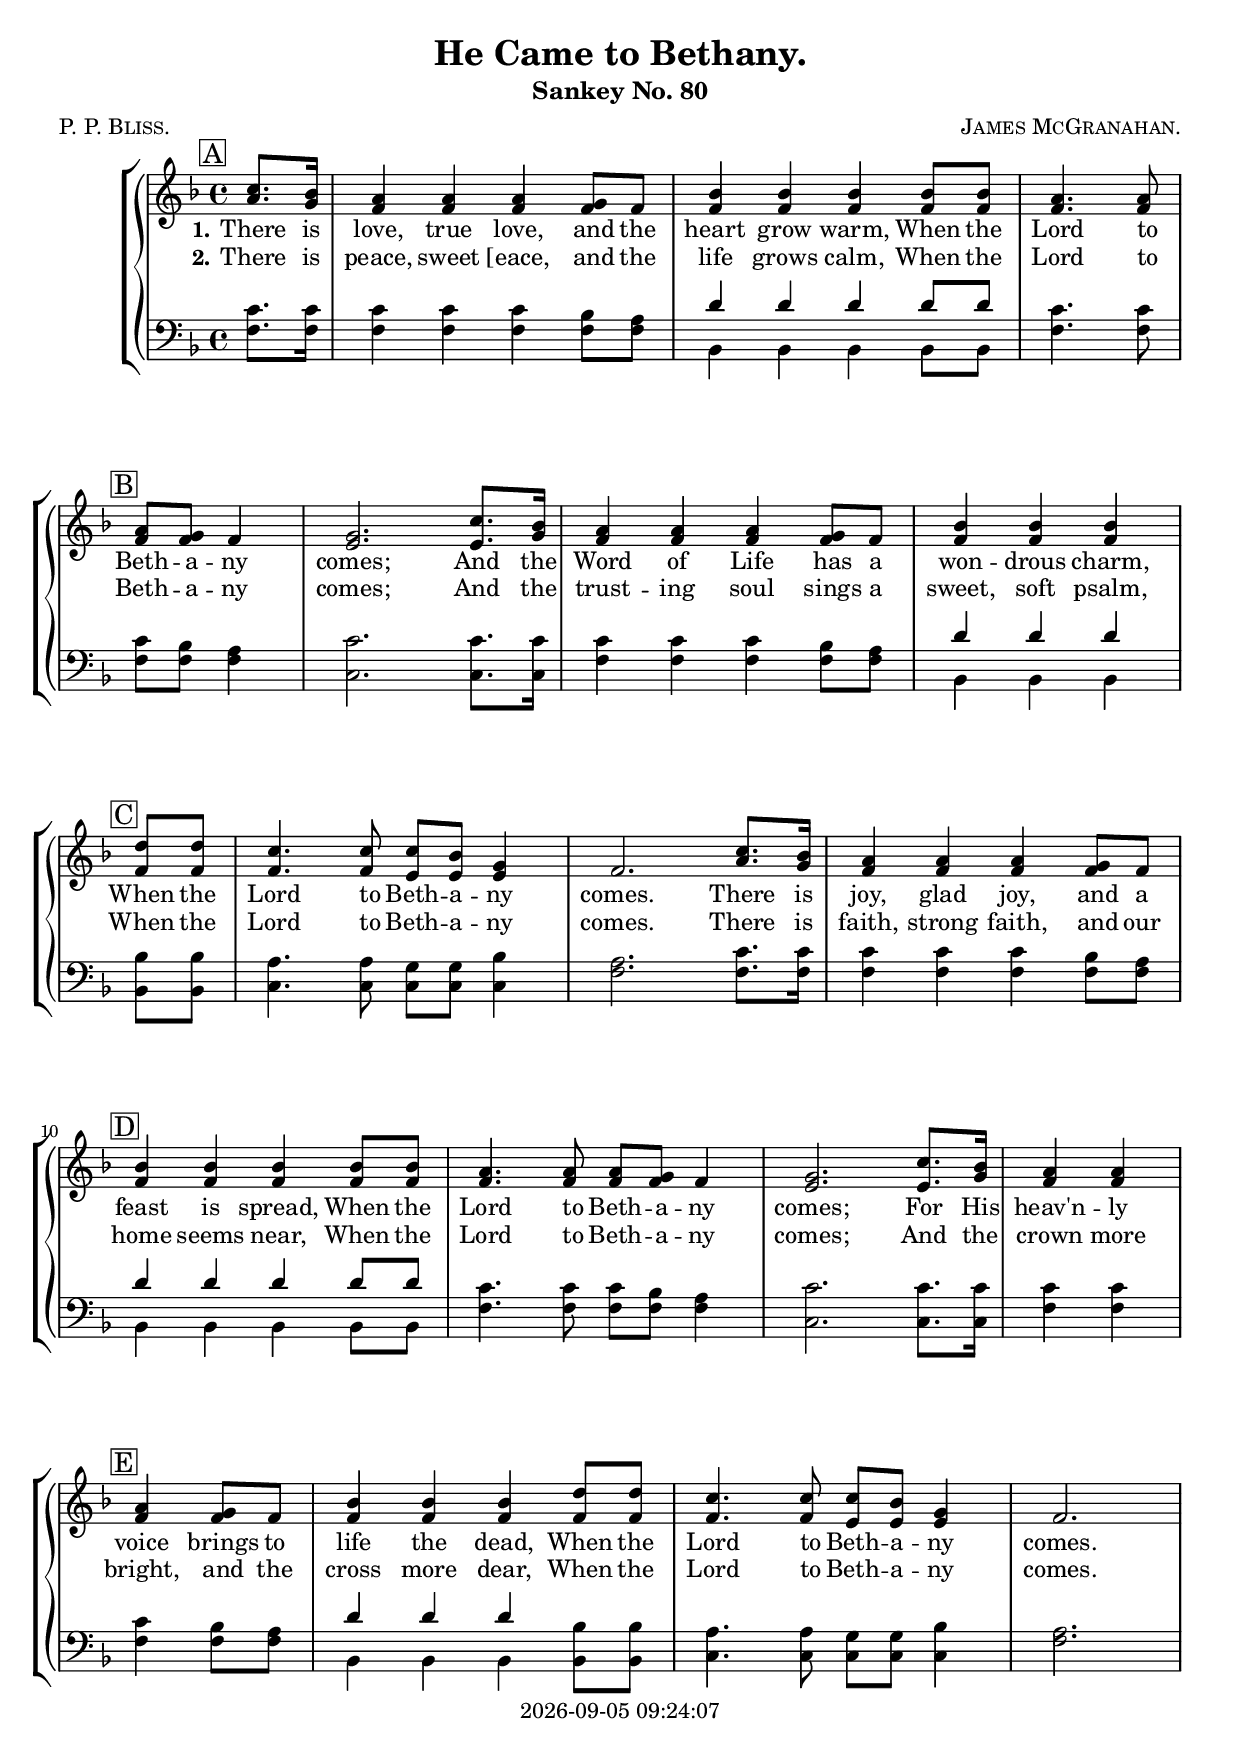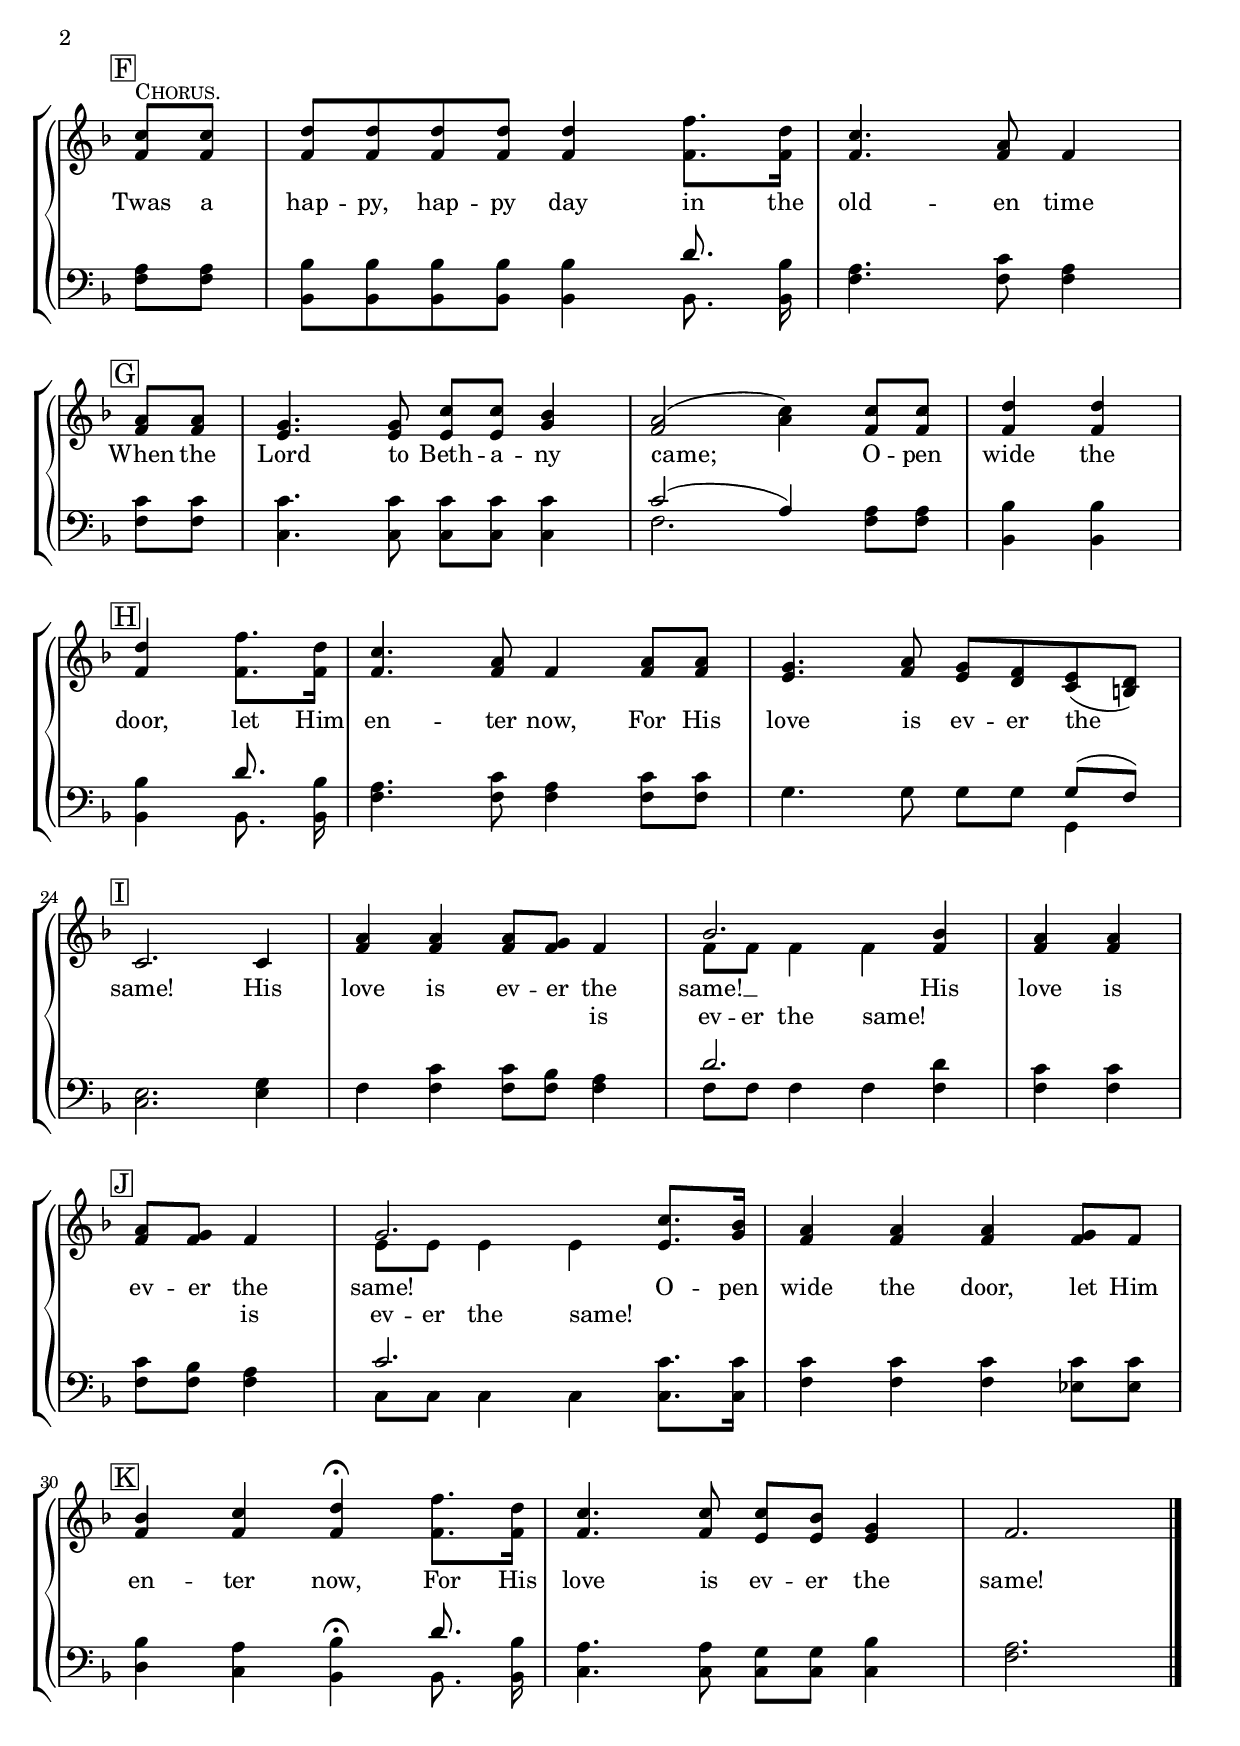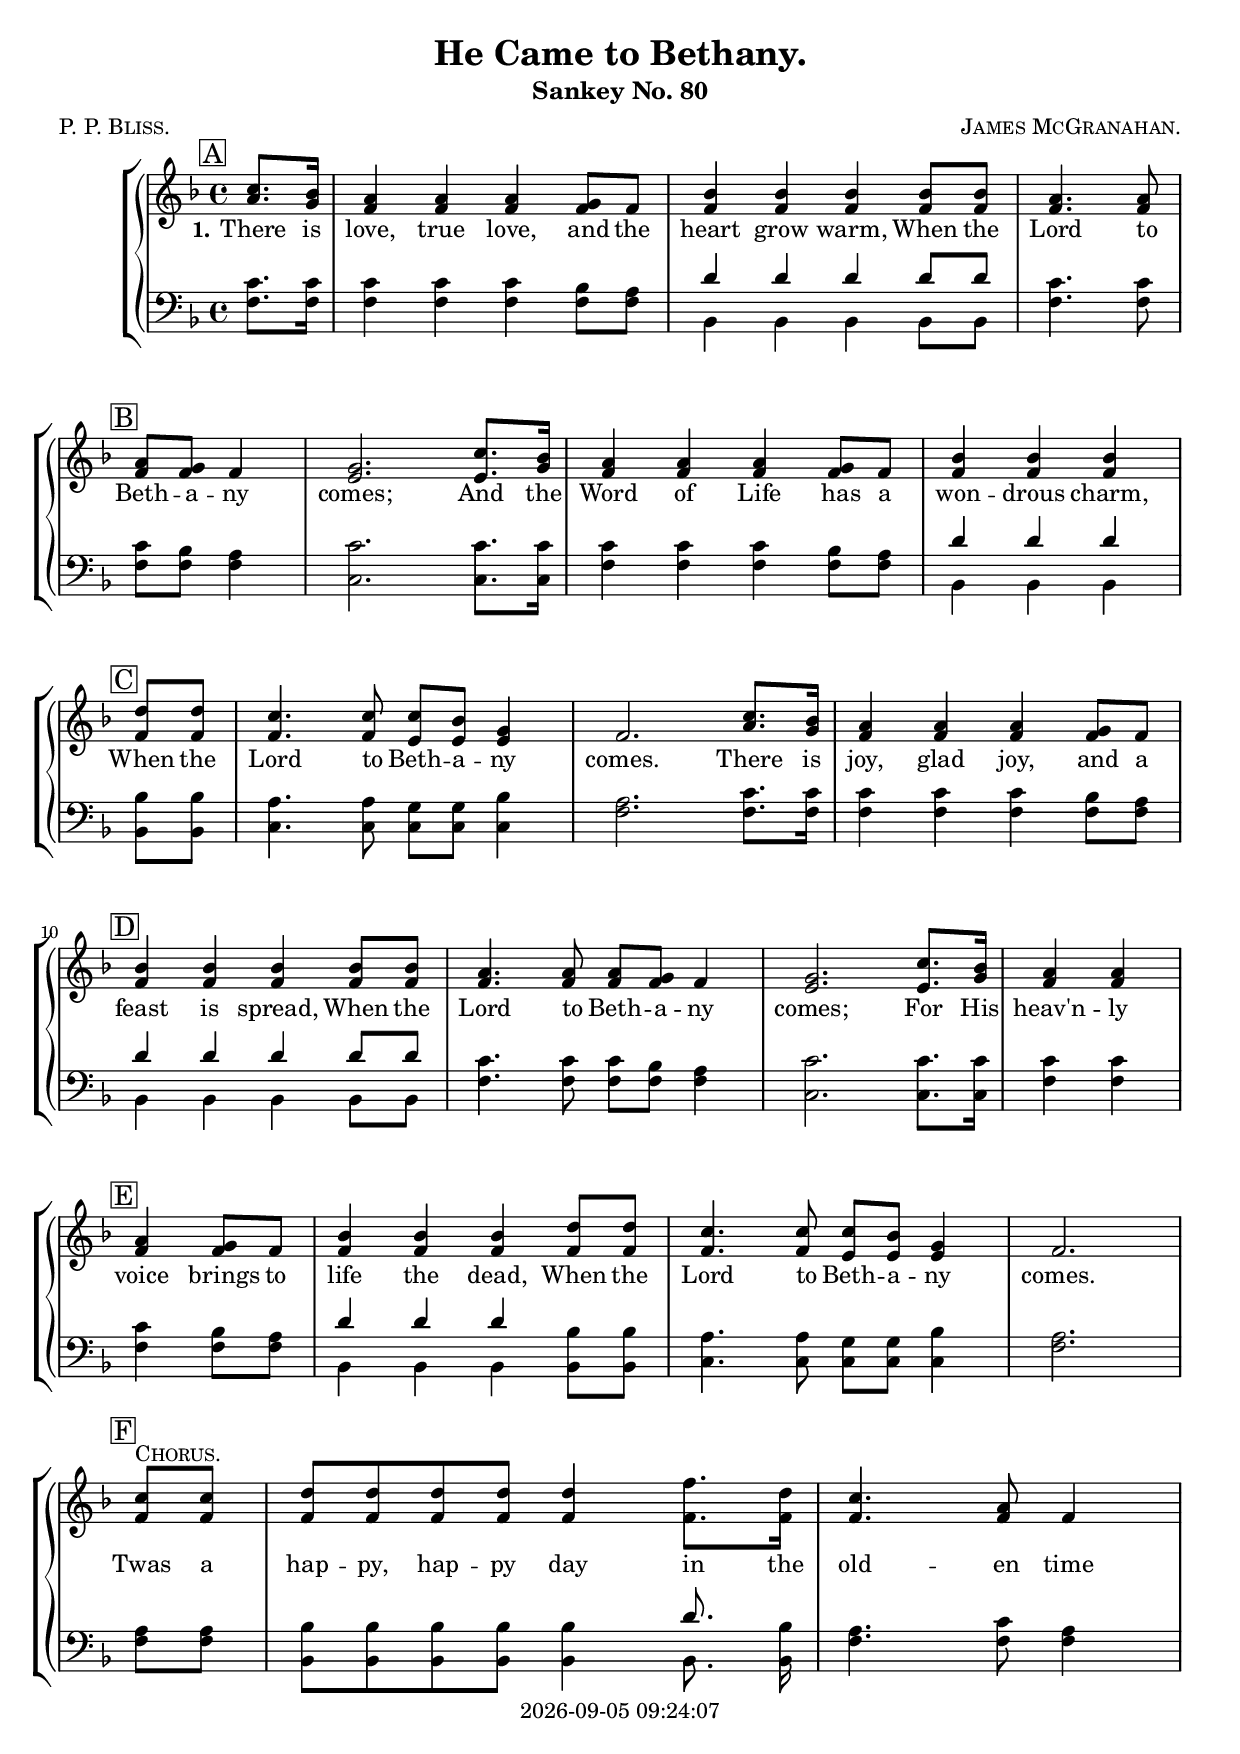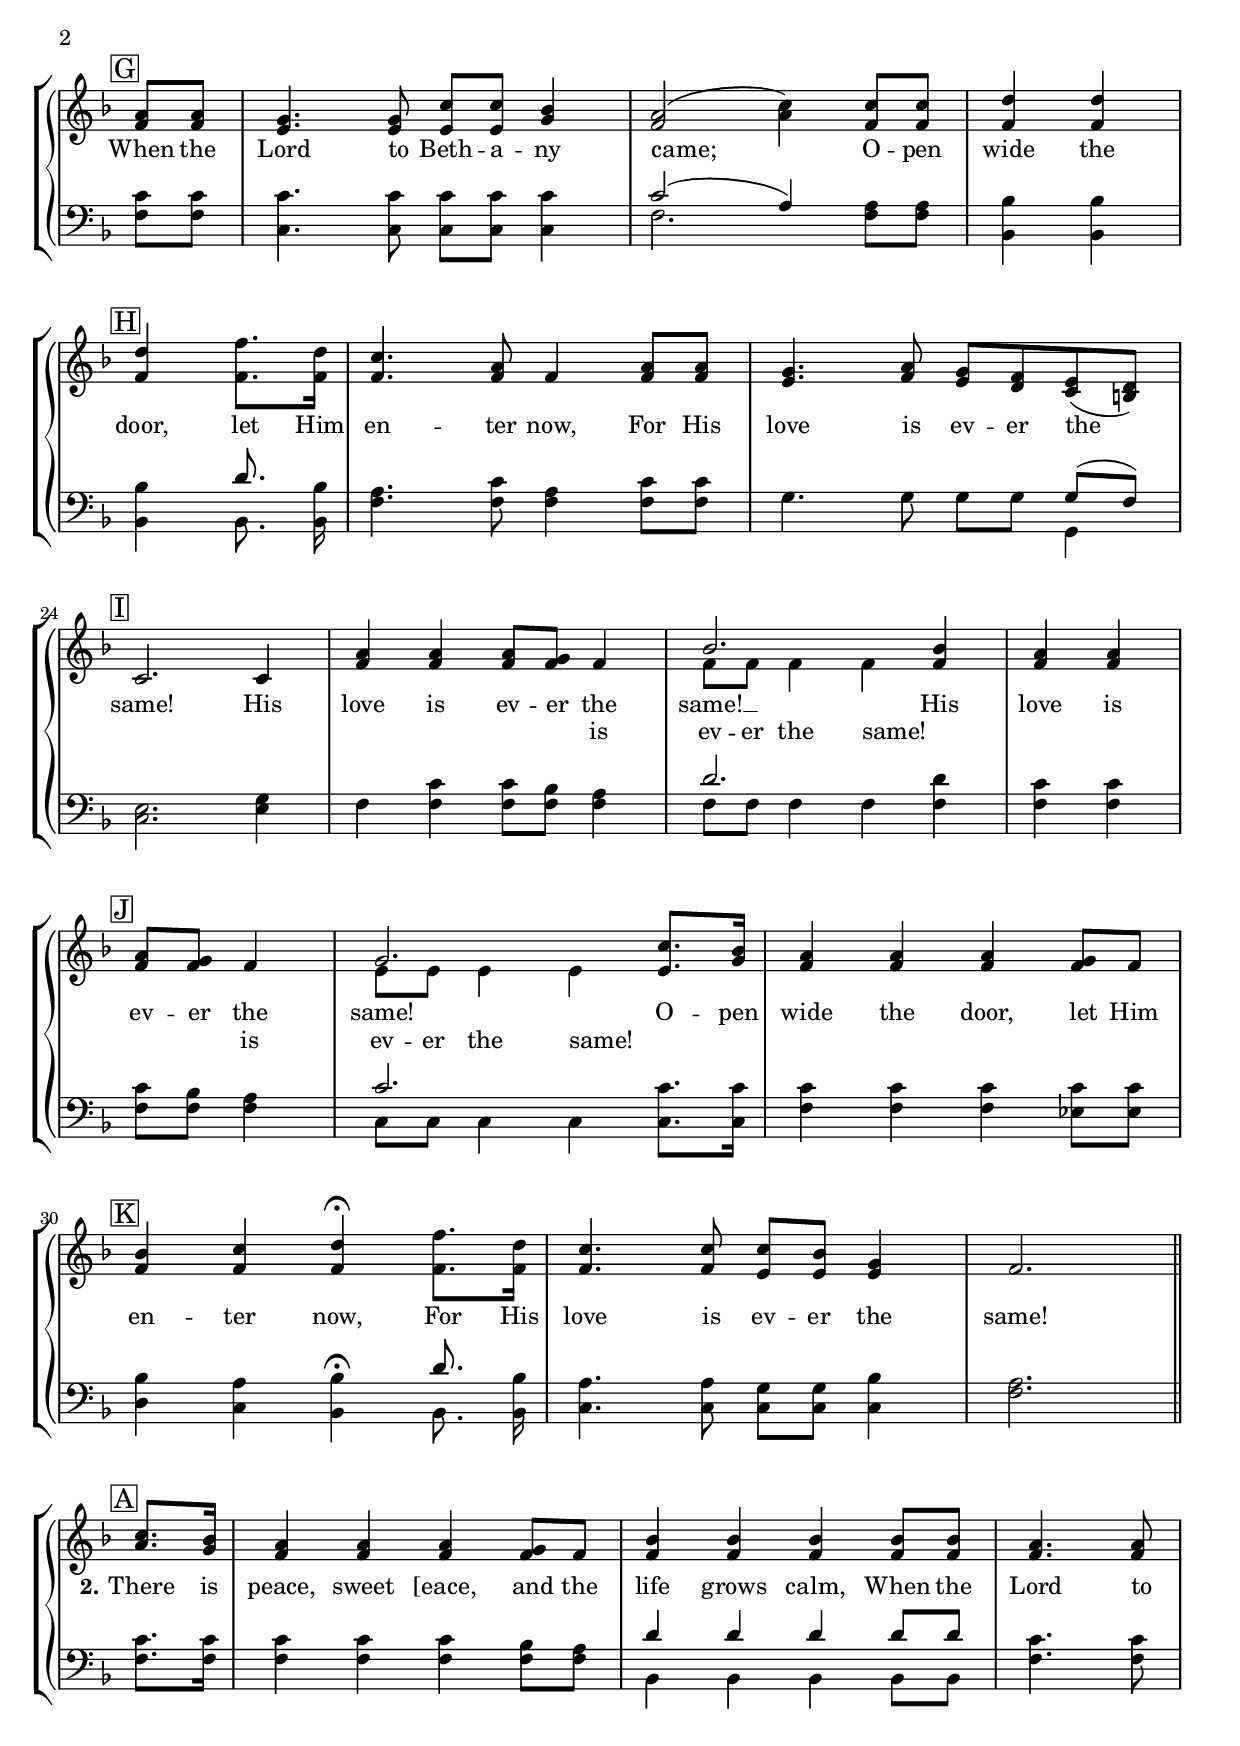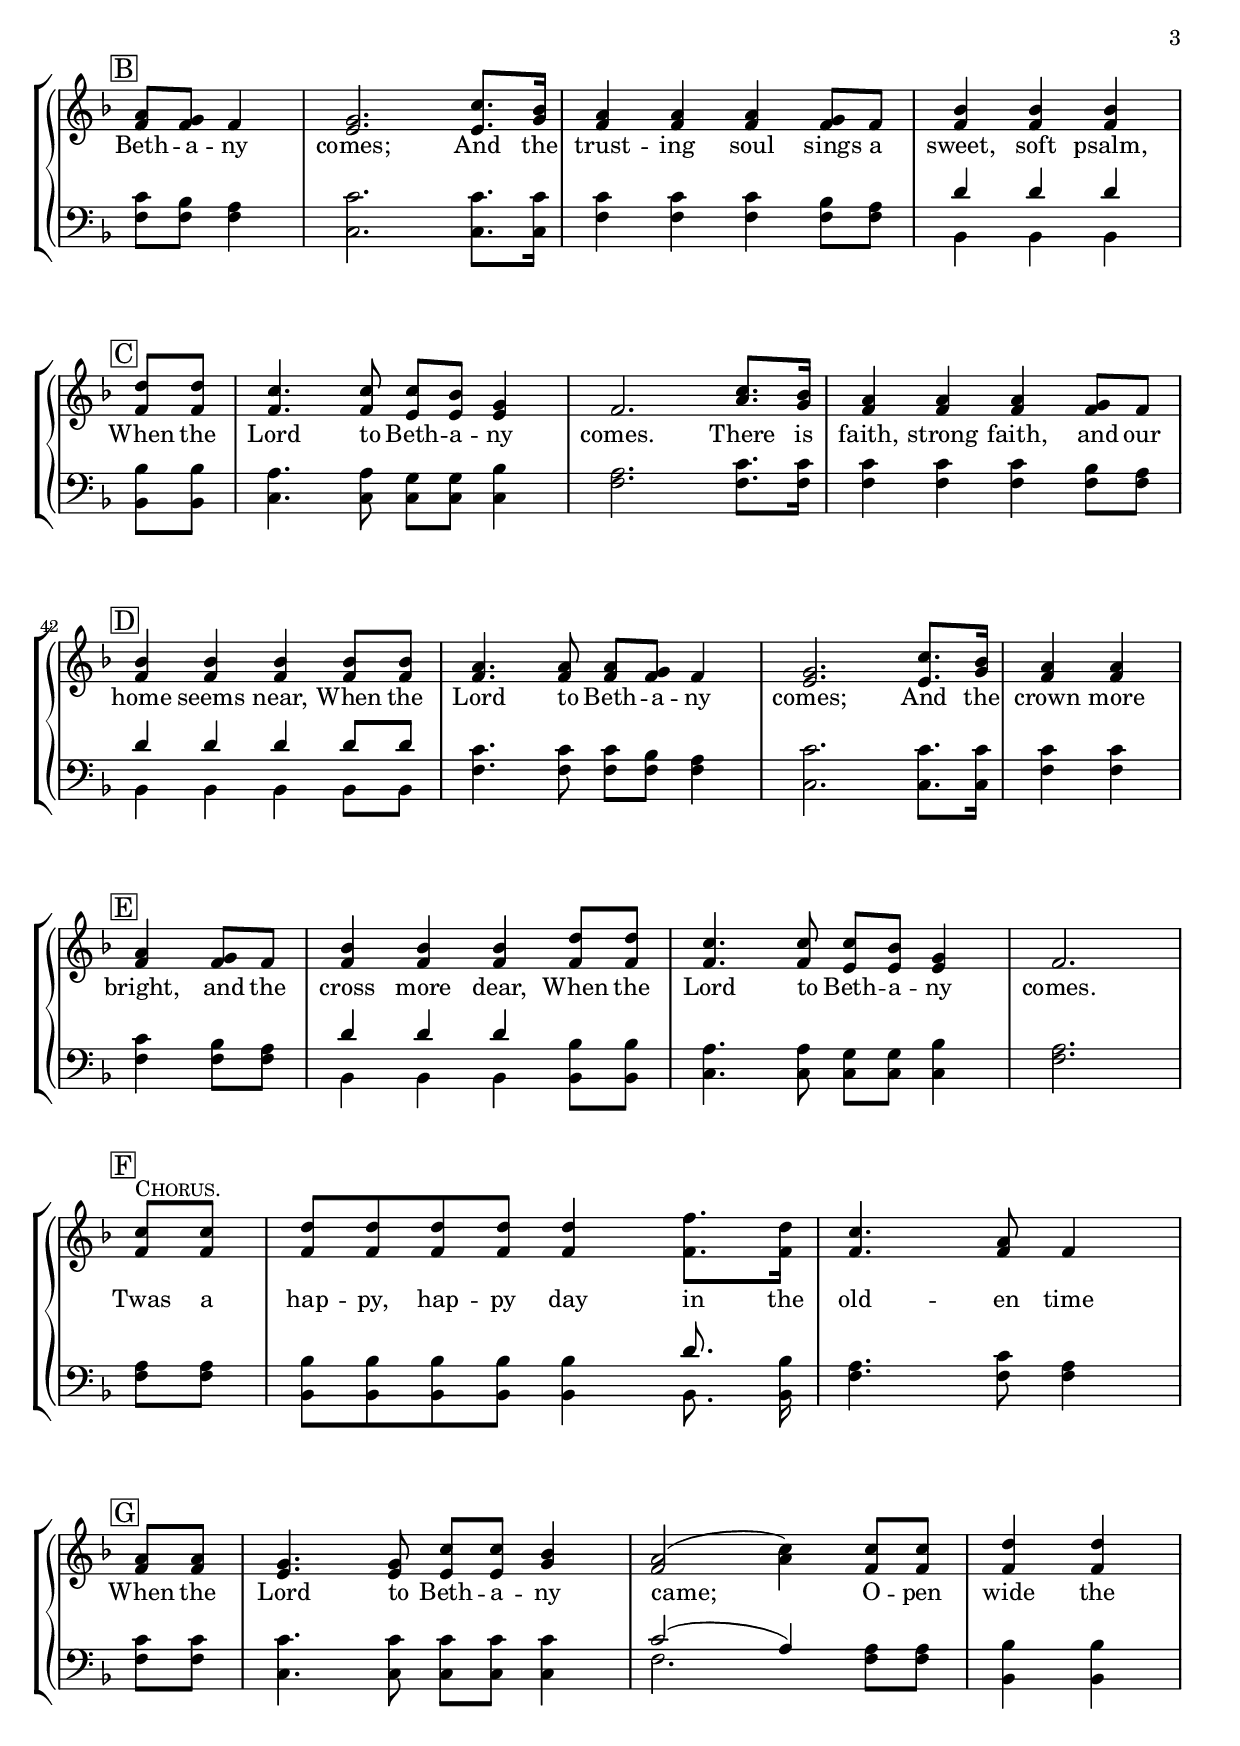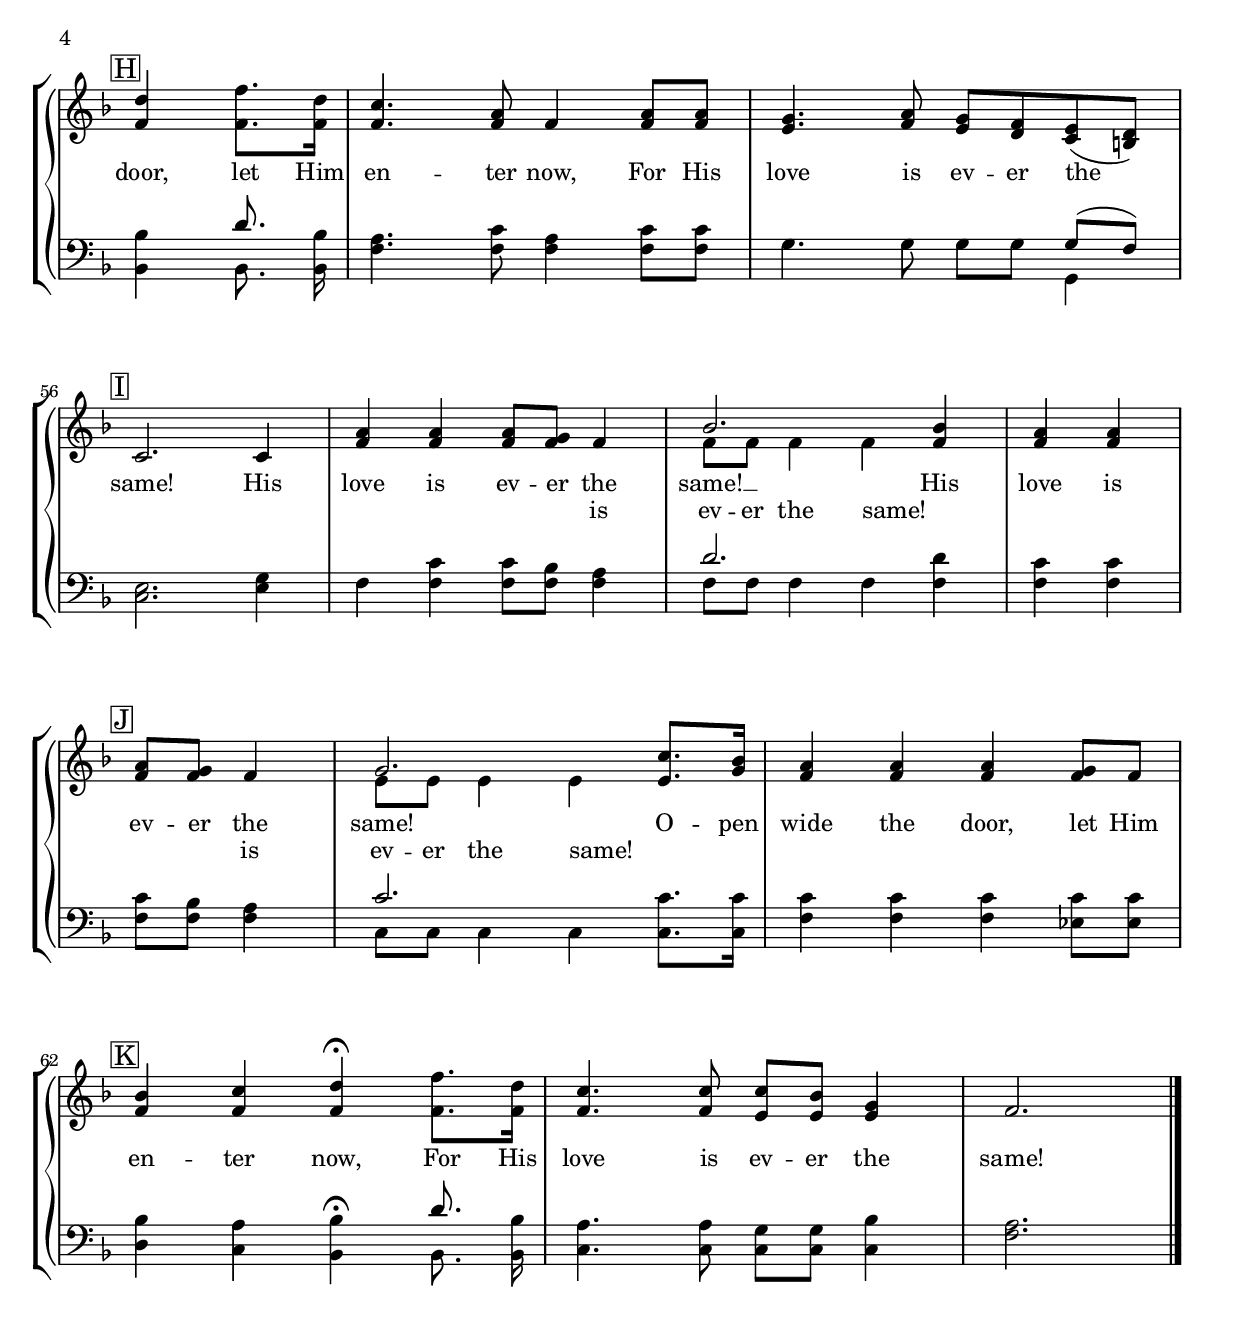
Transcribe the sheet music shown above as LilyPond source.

\version "2.22.0"

\include "articulate.ly"

today = #(strftime "%Y-%m-%d %H:%M:%S" (localtime (current-time)))

\header {
% centered at top
%  dedication  = "dedication"
  title       = "He Came to Bethany."
  subtitle    = "Sankey No. 80"
%  instrument  = "instrument"
  
% arrangement of following lines:
%
%  poet    composer
%  meter   arranger
%  piece       opus

  composer    = \markup\smallCaps "James McGranahan."
%  arranger    = "arranger"
%  opus        = "opus"

  poet        = \markup\smallCaps "P. P. Bliss."

% centered at bottom
% tagline     = "tagline" % default lilypond version
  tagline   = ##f
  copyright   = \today
}

#(set-global-staff-size 19)

global = {
  \key f \major
  \time 4/4
  \partial 4
}

RehearsalTrack = {
% \set Score.currentBarNumber = #5
% \mark \markup { \circle "1a" }
  \mark \markup { \box "A" } s4 s1*2 s2
  \mark \markup { \box "B" } s2 s1*2 s2.
  \mark \markup { \box "C" } s4 s1*3
  \mark \markup { \box "D" } s1*3 s2
  \mark \markup { \box "E" } s2 s1*2 s2.
  \mark \markup { \box "F" } s4 s1 s2.
  \mark \markup { \box "G" } s4 s1*2 s2
  \mark \markup { \box "H" } s2 s1*2
  \mark \markup { \box "I" } s1*3 s2
  \mark \markup { \box "J" } s2 s1*2
  \mark \markup { \box "K" } s1*2 s2.
}

TempoTrack = {
  \set Score.tempoHideNote = ##t
  \tempo 4=120
  s4
  s1*29
  s2 \tempo 4=40 s4 \tempo 4=120 s4
  s1
  s2.
}

soprano = \relative {
  c''8. bes16
  a4 4 4 g8 f
  bes4 4 4 8 8
  a4. 8 \bar "|" \break \partial 2 a8 g f4
  g2. c8. bes16 % B
  a4 a a g8 f
  bes4 4 4 \bar "|" \break \partial 4 d8 d
  c4. 8 8 bes g4 % C
  f2. c'8. bes16
  a4 4 4 g8 f \break
  bes4 4 4 8 8 % D
  a4. 8 8 g f4
  g2. c8. bes16
  a4 4 \bar "|" \break \partial 2 a4 g8 f
  bes4 4 4 d8 8 % E
  c4. 8 8 bes g4
  f2. \bar "|" \break \partial 4 c'8^\markup\smallCaps Chorus. c
  d8 8 8 8 4 f8. d16 % F
  c4. a8 f4 \bar "|" \break \partial 4 a8 a
  g4. 8 c c bes4 % G
  a2(c4) 8 8
  d4 d \bar "|" \break \partial 2 d4 f8. d16
  c4. a8 f4 a8 a % H
  g4. a8 g f e(d) \break
  c2. c4 % I
  a'4 4 8 g f4
  bes2. 4
  a4 a \bar "|" \break \partial 2 a8 g f4
  g2. c8. bes16 % J
  a4 a a g8 f \break
  bes4 c d\fermata f8. d16 % K
  c4. 8 8 bes g4
  f2.
}

alto = \relative {
  a'8. g16
  f4 4 4 8 8
  f4 4 4 8 8
  f4. 8 8 8 4
  e2. 8. g16 % B
  f4 4 4 8 8
  f4 4 4 8 8
  f4. 8 e8 8 4 % C
  f2. a8. g16
  f4 4 4 8 8
  f4 4 4 8 8 % D
  f4. 8 8 8 4
  e2. 8. g16
  f4 4 4 8 8
  f4 4 4 8 8
  f4. 8 e8 8 4
  f2. 8 8
  f8 8 8 8 4 8. 16 % F
  f4. 8 4 8 8
  e4. 8 8 8 g4 % G
  f2(a4) f8 f
  f4 4 4 8. 16
  f4. 8 4 8 8 % H
  e4. f8 e d c(b)
  c2. 4
  f4 4 8 8 4 % I
  f8 8 4 4 4
  f4 4 8 8 4
  e8 8 4 4 8. g16 % J
  f4 4 4 8 8
  f4 4 4\fermata 8. 16 % K
  f4. 8 e e e4
  f2.
}

tenor = \relative {
  c'8. 16
  c4 4 4 bes8 a
  d4 4 4 8 8
  c4. 8 8 bes a4
  c2. 8. 16 % B
  c4 4 4 bes8 a
  d4 4 4 bes8 8
  a4. 8 g8 8 bes4 % C
  a2. c8. 16
  c4 4 4 bes8 a
  d4 4 4 8 8 % D
  c4. 8 8 bes a4
  c2. 8. 16
  c4 4 4 bes8 a
  d4 4 4 bes8 8 % E
  a4. 8 g8 8 bes4
  a2. 8 8
  bes8 8 8 8 4 d8. bes16 % F
  a4. c8 a4 c8 8
  c4. 8 8 8 4 % G
  c2(a4) 8 8
  bes4 4 4 d8. bes16
  a4. c8 a4 c8 8 % H
  g4. 8 8 8 8(f)
  e2. g4 % I
  f4 c'4 8 bes a4
  d2. 4
  c4 4 8 bes a4
  c2. 8. 16 % J
  c4 4 4 8 8
  bes4 a bes\fermata d8. bes16 % K
  a4. 8 g g bes4
  a2.
}

bass= \relative {
  f8. 16
  f4 4 4 8 8
  bes,4 4 4 8 8
  f'4. 8 8 8 4
  c2. 8. 16 % B
  f4 4 4 8 8
  bes,4 4 4 8 8
  c4. 8 8 8 4 % C
  f2. 8. 16
  f4 4 4 8 8
  bes,4 4 4 8 8 % D
  f'4. 8 8 8 4
  c2. 8. 16
  f4 4 4 8 8
  bes,4 4 4 8 8 % E
  c4. 8 8 8 4
  f2. 8 8
  bes,8 8 8 8 4 8. 16 % F
  f'4. 8 4 8 8
  c4. 8 8 8 4 % % G
  f2. 8 8
  bes,4 4 4 8. 16
  f'4. 8 4 8 8 % H
  g4. 8 8 8 g,4
  c2. e4 % I
  f4 4 8 8 4
  f8 8 4 4 4
  f4 4 8 8 4
  c8 8 4 4 8. 16 % J
  f4 4 4 ees8 8
  d4 c bes\fermata 8. 16 % K
  c4. 8 8 8 4
  f2.
}

chorus = \lyricmode {
  Twas a hap -- py, hap -- py day in the old -- en time
  When the Lord to Beth -- a -- ny came;
  O -- pen wide the door, let Him en -- ter now,
  For His love is ev -- er the same!
  His love is ev -- er the same! __
  His love is ev -- er the same!
  O -- pen wide the door, let Him en -- ter now,
  For His love is ev -- er the same!
}

altchorus = \lyricmode {
  _ _ _ _ _ _ _ _ _ _
  _ _ _ _ _ _ _ _ _ _
  _ _ _ _ _ _ _ _ _ _
  _ _ _ _ _ _ _ _ _ _
  _ _ _ _ _ _ _ _ _ _
  _ _ _ _ _ _ _ _ _ _
  _ _ _ _ _ _ _ _ _ _
  _ _ _ _ _ _ _ _ _ _
  _ _ _ _ _ _ _ _ _ _
  _ _ _ _ _ _ _ _ _ _
  _ _ _ _ _ _ _ _ _ _
  _ _ _ _ _
  is ev -- er the same!
  _ _ _ _ _
  is ev -- er the same!
  _ _ _ _ _ _ _ _ _ _
  _ _ _ _ _ _ _ _
}

wordsOne = \lyricmode {
  \set stanza = "1."
  There is love, true love, and the heart grow warm,
  When the Lord to Beth -- a -- ny comes;
  And the Word of Life has a won -- drous charm,
  When the Lord to Beth -- a -- ny comes.
  There is joy, glad joy, and a feast is spread,
  When the Lord to Beth -- a -- ny comes;
  For His heav'n -- ly voice brings to life the dead,
  When the Lord to Beth -- a -- ny comes.
}
  
wordsTwo = \lyricmode {
  \set stanza = "2."
  There is peace, sweet [eace, and the life grows calm,
  When the Lord to Beth -- a -- ny comes;
  And the trust -- ing soul sings a sweet, soft psalm,
  When the Lord to Beth -- a -- ny comes.
  There is faith, strong faith, and our home seems near,
  When the Lord to Beth -- a -- ny comes;
  And the crown more bright, and the cross more dear,
  When the Lord to Beth -- a -- ny comes.
}
  
wordsMidi = \lyricmode {
  \set stanza = "1."
  "There " "is " "love, " "true " "love, " "and " "the " "heart " "grow " "warm, "
  "\nWhen " "the " "Lord " "to " Beth a "ny " "comes; "
  "\nAnd " "the " "Word " "of " "Life " "has " "a " won "drous " "charm, "
  "\nWhen " "the " "Lord " "to " Beth a "ny " "comes. "
  "\nThere " "is " "joy, " "glad " "joy, " "and " "a " "feast " "is " "spread, "
  "\nWhen " "the " "Lord " "to " Beth a "ny " "comes; "
  "\nFor " "His " heav'n "ly " "voice " "brings " "to " "life " "the " "dead, "
  "\nWhen " "the " "Lord " "to " Beth a "ny " "comes. "
  "\nTwas " "a " hap "py, " hap "py " "day " "in " "the " old "en " "time "
  "\nWhen " "the " "Lord " "to " Beth a "ny " "came; "
  "\nO" "pen " "wide " "the " "door, " "let " "Him " en "ter " "now, "
  "\nFor " "His " "love " "is " ev "er " "the " "same! "
  "\nHis " "love " "is " ev "er " "the " "same! " 
  "\nHis " "love " "is " ev "er " "the " "same! "
  "\nO" "pen " "wide " "the " "door, " "let " "Him " en "ter " "now, "
  "\nFor " "His " "love " "is " ev "er " "the " "same! "

  \set stanza = "2."
  "\nThere " "is " "peace, " "sweet " "[eace, " "and " "the " "life " "grows " "calm, "
  "\nWhen " "the " "Lord " "to " Beth a "ny " "comes; "
  "\nAnd " "the " trust "ing " "soul " "sings " "a " "sweet, " "soft " "psalm, "
  "\nWhen " "the " "Lord " "to " Beth a "ny " "comes. "
  "\nThere " "is " "faith, " "strong " "faith, " "and " "our " "home " "seems " "near, "
  "\nWhen " "the " "Lord " "to " Beth a "ny " "comes; "
  "\nAnd " "the " "crown " "more " "bright, " "and " "the " "cross " "more " "dear, "
  "\nWhen " "the " "Lord " "to " Beth a "ny " "comes. "
  "\nTwas " "a " hap "py, " hap "py " "day " "in " "the " old "en " "time "
  "\nWhen " "the " "Lord " "to " Beth a "ny " "came; "
  "\nO" "pen " "wide " "the " "door, " "let " "Him " en "ter " "now, "
  "\nFor " "His " "love " "is " ev "er " "the " "same! "
  "\nHis " "love " "is " ev "er " "the " "same! " 
  "\nHis " "love " "is " ev "er " "the " "same! "
  "\nO" "pen " "wide " "the " "door, " "let " "Him " en "ter " "now, "
  "\nFor " "His " "love " "is " ev "er " "the " "same! "
}
  
wordsMidiMid = \lyricmode {
  \set stanza = "1."
  "There " "is " "love, " "true " "love, " "and " "the " "heart " "grow " "warm, "
  "\nWhen " "the " "Lord " "to " Beth a "ny " "comes; "
  "\nAnd " "the " "Word " "of " "Life " "has " "a " won "drous " "charm, "
  "\nWhen " "the " "Lord " "to " Beth a "ny " "comes. "
  "\nThere " "is " "joy, " "glad " "joy, " "and " "a " "feast " "is " "spread, "
  "\nWhen " "the " "Lord " "to " Beth a "ny " "comes; "
  "\nFor " "His " heav'n "ly " "voice " "brings " "to " "life " "the " "dead, "
  "\nWhen " "the " "Lord " "to " Beth a "ny " "comes. "
  "\nTwas " "a " hap "py, " hap "py " "day " "in " "the " old "en " "time "
  "\nWhen " "the " "Lord " "to " Beth a "ny " "came; "
  "\nO" "pen " "wide " "the " "door, " "let " "Him " en "ter " "now, "
  "\nFor " "His " "love " "is " ev "er " "the " "same! "
  "\nHis " "love " "is " ev "er " "is " ev "er " "the " "same! " 
  "\nHis " "love " "is " ev "er " "is " ev "er " "the " "same! "
  "\nO" "pen " "wide " "the " "door, " "let " "Him " en "ter " "now, "
  "\nFor " "His " "love " "is " ev "er " "the " "same! "

  \set stanza = "2."
  "\nThere " "is " "peace, " "sweet " "[eace, " "and " "the " "life " "grows " "calm, "
  "\nWhen " "the " "Lord " "to " Beth a "ny " "comes; "
  "\nAnd " "the " trust "ing " "soul " "sings " "a " "sweet, " "soft " "psalm, "
  "\nWhen " "the " "Lord " "to " Beth a "ny " "comes. "
  "\nThere " "is " "faith, " "strong " "faith, " "and " "our " "home " "seems " "near, "
  "\nWhen " "the " "Lord " "to " Beth a "ny " "comes; "
  "\nAnd " "the " "crown " "more " "bright, " "and " "the " "cross " "more " "dear, "
  "\nWhen " "the " "Lord " "to " Beth a "ny " "comes. "
  "\nTwas " "a " hap "py, " hap "py " "day " "in " "the " old "en " "time "
  "\nWhen " "the " "Lord " "to " Beth a "ny " "came; "
  "\nO" "pen " "wide " "the " "door, " "let " "Him " en "ter " "now, "
  "\nFor " "His " "love " "is " ev "er " "the " "same! "
  "\nHis " "love " "is " ev "er " "is " ev "er " "the " "same! " 
  "\nHis " "love " "is " ev "er " "is " ev "er " "the " "same! "
  "\nO" "pen " "wide " "the " "door, " "let " "Him " en "ter " "now, "
  "\nFor " "His " "love " "is " ev "er " "the " "same! "
}
  
nl = { \bar "||" \break }

\book {
  \bookOutputSuffix "repeat"
  \score {
    \context GrandStaff <<
      <<
        \new ChoirStaff <<
                                  % Joint soprano/alto staff
          \new Staff \with { printPartCombineTexts = ##f }
          <<
            \new Voice \RehearsalTrack
            \new NullVoice = "aligner" \soprano
            \new NullVoice = "alignerA" \alto
            \new Voice = "women" \partCombine { \global \soprano \bar "|." } { \global \alto }
            \new Lyrics \lyricsto "aligner" { \wordsOne \chorus }
            \new Lyrics \lyricsto "aligner"   \wordsTwo
            \new Lyrics \lyricsto "alignerA"  \altchorus
          >>
                                  % Joint tenor/bass staff
          \new Staff \with { printPartCombineTexts = ##f }
          <<
            \clef "bass"
            \new Voice = "men" \partCombine { \global \tenor } { \global \bass }
          >>
        >>
      >>
    >>
    \layout {
      indent = 1.5\cm
      \context {
        \Staff \RemoveAllEmptyStaves
      }
    }
  }
}

\book {
  \bookOutputSuffix "single"
  \score {
    \context GrandStaff <<
      <<
        \new ChoirStaff <<
                                  % Joint soprano/alto staff
          \new Staff \with { printPartCombineTexts = ##f }
          <<
            \new Voice {
               \RehearsalTrack
               \RehearsalTrack
            }
            \new Voice {
              \TempoTrack
              \TempoTrack
            }
            \new NullVoice = "aligner" { \soprano \soprano }
            \new NullVoice = "alignerA" { \alto \alto }
            \new Voice = "women" \partCombine { \global \soprano \soprano \bar "|." }
                                               { \global \alto \nl \alto }
            \new Lyrics \lyricsto "aligner" { \wordsOne   \chorus
                                              \wordsTwo   \chorus
                                            }
            \new Lyrics \lyricsto "alignerA" { \altchorus \altchorus }
%            \new Lyrics \lyricsto "aligner" \wordsMidi
          >>
                                  % Joint tenor/bass staff
          \new Staff \with { printPartCombineTexts = ##f }
          <<
            \clef "bass"
            \new Voice = "men" \partCombine { \global \tenor \tenor }
                                            { \global \bass  \bass  }
          >>
        >>
      >>
    >>
    \layout {
      indent = 1.5\cm
      \context {
        \Staff \RemoveAllEmptyStaves
      }
    }
  }
}

\book {
  \bookOutputSuffix "midi-hilo"
  \score {
%    \articulate
    \context GrandStaff <<
      <<
        \new ChoirStaff <<
                                  % Joint soprano/alto staff
          \new Staff \with { printPartCombineTexts = ##f }
          <<
            \new Voice {
               \RehearsalTrack
               \RehearsalTrack
            }
            \new Voice {
              \TempoTrack
              \TempoTrack
            }
            \new NullVoice = "aligner" { \soprano \soprano }
            \new NullVoice = "alignerA" { \alto \alto }
            \new Voice = "women" \partCombine { \global \soprano \soprano \bar "|." }
                                               { \global \alto \nl \alto }
            \new Lyrics \lyricsto "aligner" \wordsMidi
          >>
                                  % Joint tenor/bass staff
          \new Staff \with { printPartCombineTexts = ##f }
          <<
            \clef "bass"
            \new Voice = "men" \partCombine { \global \tenor \tenor }
                                            { \global \bass  \bass  }
          >>
        >>
      >>
    >>
    \midi {}
  }
}

\book {
  \bookOutputSuffix "midi-mid"
  \score {
%    \articulate
    \context GrandStaff <<
      <<
        \new ChoirStaff <<
                                  % Joint soprano/alto staff
          \new Staff \with { printPartCombineTexts = ##f }
          <<
            \new Voice {
               \RehearsalTrack
               \RehearsalTrack
            }
            \new Voice {
              \TempoTrack
              \TempoTrack
            }
            \new NullVoice = "aligner" { \alto \alto }
            \new Voice = "women" \partCombine { \global \soprano \soprano \bar "|." }
                                               { \global \alto \nl \alto }
            \new Lyrics \lyricsto "aligner" \wordsMidiMid
          >>
                                  % Joint tenor/bass staff
          \new Staff \with { printPartCombineTexts = ##f }
          <<
            \clef "bass"
            \new Voice = "men" \partCombine { \global \tenor \tenor }
                                            { \global \bass  \bass  }
          >>
        >>
      >>
    >>
    \midi {}
  }
}
